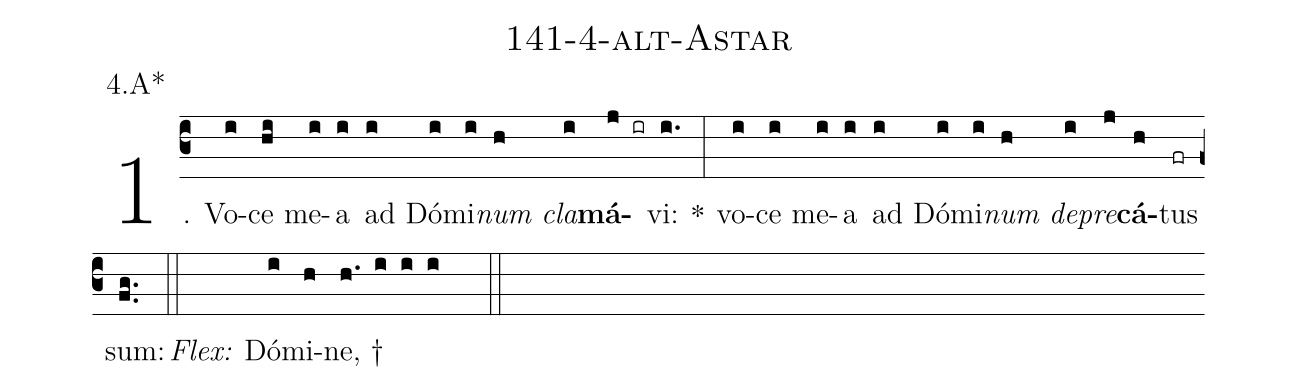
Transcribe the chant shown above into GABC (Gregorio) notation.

name: 141-4-alt-Astar;
annotation: 4.A*;
%%
(c3)1. Vo(i)ce(hi) me(i)a(i) ad(i) Dó(i)mi(i)<i>num</i>(h) <i>cla</i>(i)<b>má</b>(j ir)vi:(i.) *(:) vo(i)ce(i) me(i)a(i) ad(i) Dó(i)mi(i)<i>num</i>(h) <i>de</i>(i)<i>pre</i>(j)<b>cá</b>(h)tus(fr) sum:(fg..) (::)
<i>Flex:</i>()  Dó(i)mi(h)ne, †(h. i i i  ::)
